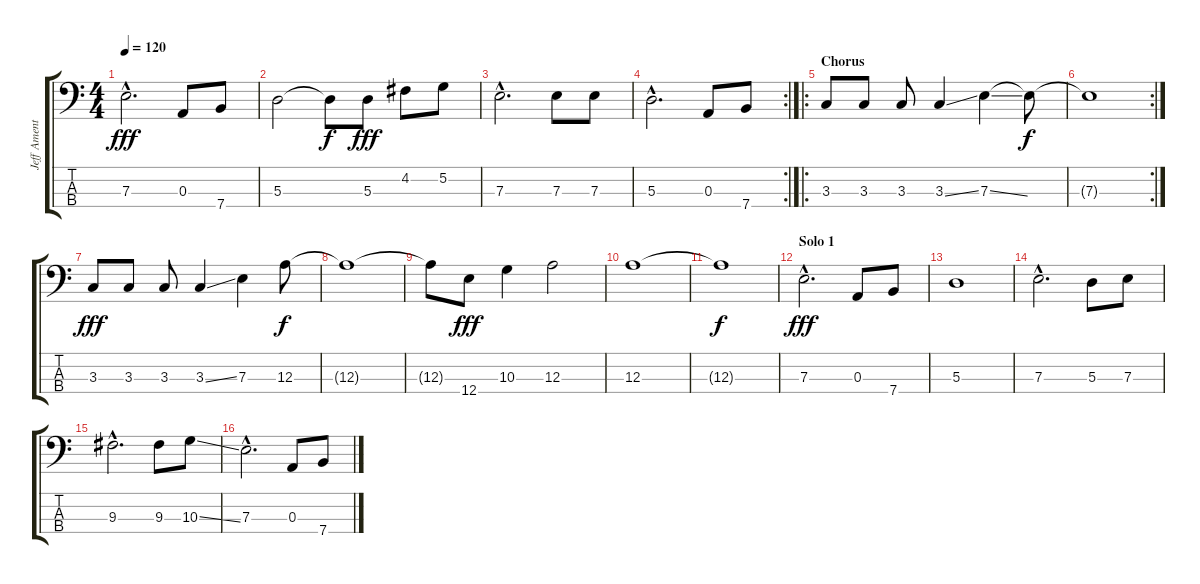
\track ("Jeff Ament" "Jeff Ament") {instrument electricbassfinger}
\staff {score tabs}
\tuning (G2 D2 A1 E1) {hide}
\ts (4 4)
\tempo 120
\clef f4
\ks c
7.3{hac}.2{d dy fff} 0.3.8 7.4.8 |
5.3.2 5.3{t}.8{dy f} 5.3.8{dy fff} 4.2.8 5.2.8 |
7.3{hac}.2{d} 7.3.8 7.3.8 |
\rc 2
5.3{hac}.2{d} 0.3.8 7.4.8 |
\ro
\section ("" "Chorus")
3.3.8 3.3.8 3.3.8 3.3{ss}.4 7.3{ss}.4 7.3{t}.8{dy f} |
\rc 2
7.3{t}.1 |
3.3.8{dy fff} 3.3.8 3.3.8 3.3{ss}.4 7.3.4 12.3.8{dy f} |
12.3{t}.1 |
12.3{t}.8 12.4.8{dy fff} 10.3.4 12.3.2 |
12.3.1 |
12.3{t}.1{dy f} |
\section ("" "Solo 1")
7.3{hac}.2{d dy fff} 0.3.8 7.4.8 |
5.3.1 |
7.3{hac}.2{d} 5.3.8 7.3.8 |
9.3{hac}.2{d} 9.3.8 10.3{ss}.8 |
7.3{hac}.2{d} 0.3.8 7.4.8
